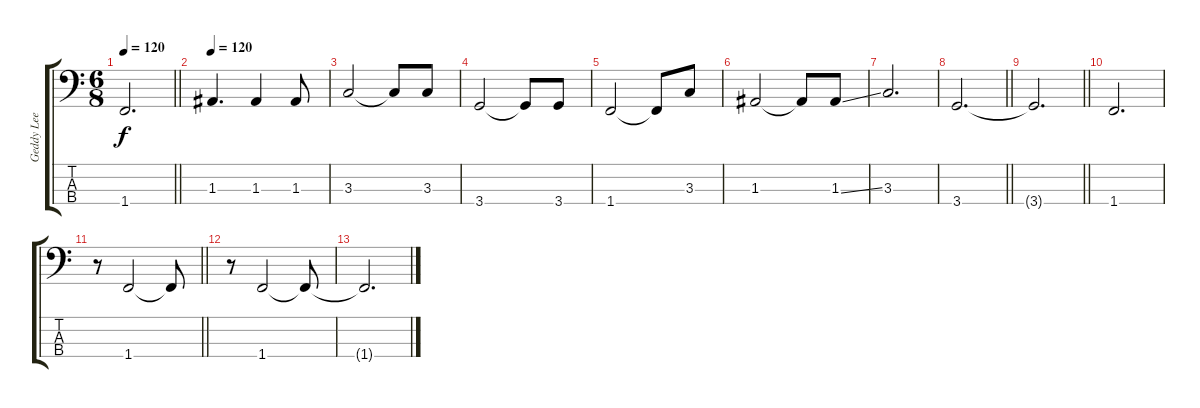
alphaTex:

\track ("Geddy Lee" "Geddy Lee") {instrument electricbassfinger}
\staff {score tabs}
\tuning (G2 D2 A1 E1) {hide}
\ts (6 8)
\tempo 120
\clef f4
\barLineRight lightlight
\ks c
1.4.2{d dy f} |
\tempo 120
1.3.4{d} 1.3.4 1.3.8 |
3.3.2 3.3{t}.8 3.3.8 |
3.4.2 3.4{t}.8 3.4.8 |
1.4.2 1.4{t}.8 3.3.8 |
1.3.2 1.3{t}.8 1.3{ss}.8 |
3.3.2{d} |
\barLineRight lightlight
3.4.2{d} |
\barLineRight lightlight
3.4{t}.2{d} |
1.4.2{d} |
\barLineRight lightlight
r.8 1.4.2 1.4{t}.8 |
r.8 1.4.2 1.4{t}.8 |
1.4{t}.2{d}
